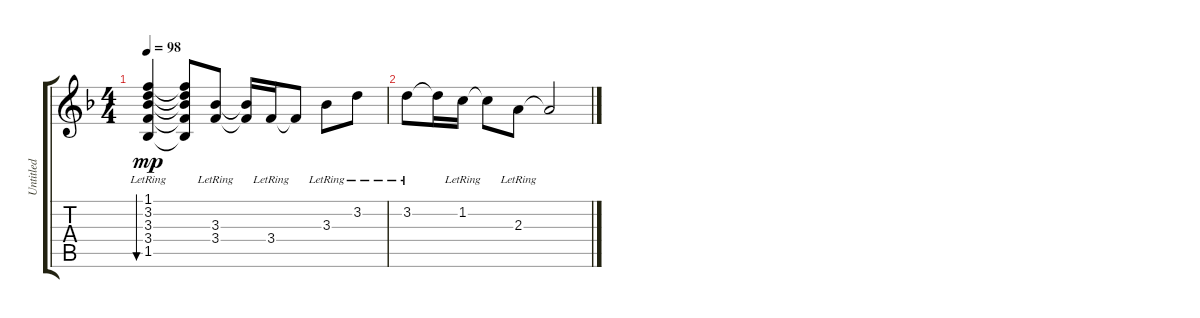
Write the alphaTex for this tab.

\track ("Untitled" "Untitled") {instrument electricguitarclean}
\staff {score tabs}
\tuning (E4 B3 G3 D3 A2 E2) {hide}
\ts (4 4)
\tempo 98
\clef g2
\ks f
(1.1{lr} 3.2{lr} 3.3{lr} 3.4{lr} 1.5{lr}).4{bu 30 dy mp} (1.1{t} 3.2{t} 3.3{t} 3.4{t} 1.5{t}).8 (3.3{lr} 3.4{lr}).8 (3.3{t} 3.4{t}).16 3.4{lr}.16 3.4{t}.8 3.3{lr}.8 3.2{lr}.8 |
3.2{lr}.8 3.2{t}.16 1.2{lr}.16 1.2{t}.8 2.3{lr}.8 2.3{t}.2
